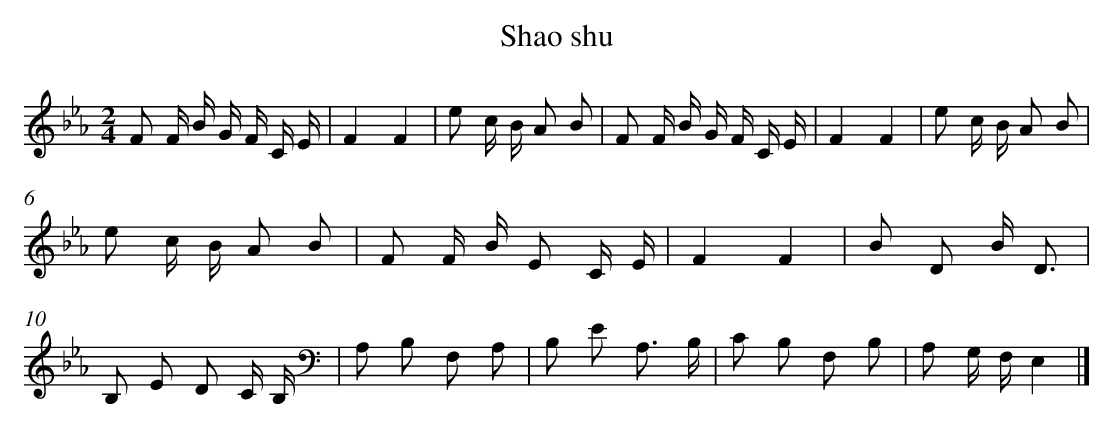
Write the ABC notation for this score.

X:1
T: Shao shu
L: 1/8
M: 2/4
K: Eb
F F/ B/ G/ F/ C/ E/ [I:setbarnb 1]|
F2F2 |
e c/ B/ A B |
F F/ B/ G/ F/ C/ E/ |
F2F2 |
e c/ B/ A B |
e c/ B/ A B |
F F/ B/ E C/ E/ |
F2F2 |
B D B/ D3/ |
B, E D C/ B,/ |
A, B, F, A, |
B, E A,3/ B,/ |
C B, F, B, |
A, G,/ F,/E,2 |]
